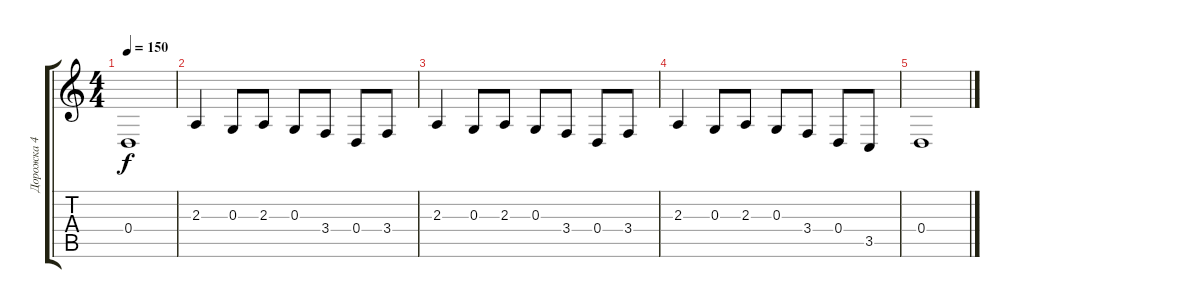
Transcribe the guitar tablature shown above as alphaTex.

\track ("Дорожка 4" "Дорожка 4") {instrument harpsichord}
\staff {score tabs}
\tuning (E4 B3 G3 D3 A2 E2) {hide}
\ts (4 4)
\tempo 150
\clef g2
\ks c
0.4.1{dy f} |
2.3.4 0.3.8 2.3.8 0.3.8 3.4.8 0.4.8 3.4.8 |
2.3.4 0.3.8 2.3.8 0.3.8 3.4.8 0.4.8 3.4.8 |
2.3.4 0.3.8 2.3.8 0.3.8 3.4.8 0.4.8 3.5.8 |
0.4.1
